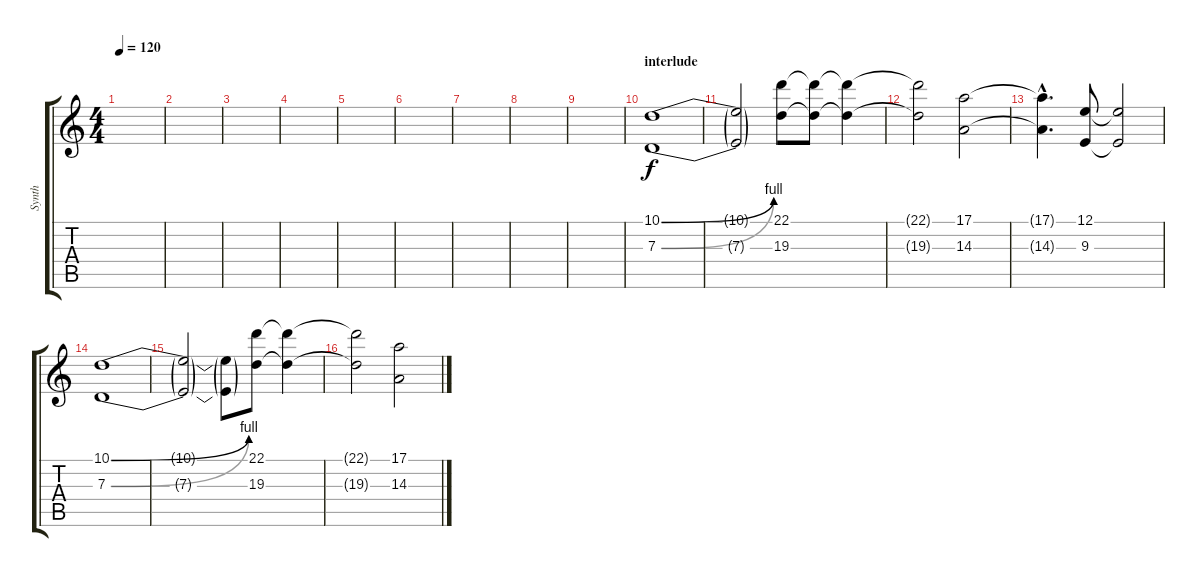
\track ("Synth" "Synth") {instrument synthstrings1}
\staff {score tabs}
\tuning (E4 B3 G3 D3 A2 E2) {hide}
\ts (4 4)
\tempo 120
\clef g2
\ks c
|
|
|
|
|
|
|
|
|
\section ("" "interlude")
(10.1{be (bend 0 0 60 4)} 7.3{be (bend 0 0 60 4)}).1 |
(10.1{t} 7.3{t}).2 (22.1 19.3).8 (22.1{t} 19.3{t}).8 (22.1{t} 19.3{t}).4 |
(22.1{t} 19.3{t}).2 (17.1 14.3).2 |
(17.1{hac t} 14.3{hac t}).4{d} (12.1 9.3).8 (12.1{t} 9.3{t}).2 |
(10.1{be (bend 0 0 60 4)} 7.3{be (bend 0 0 60 4)}).1 |
(10.1{t} 7.3{t}).2 (10.1{t} 7.3{t}).8 (22.1 19.3).8 (22.1{t} 19.3{t}).4 |
(22.1{t} 19.3{t}).2 (17.1 14.3).2
